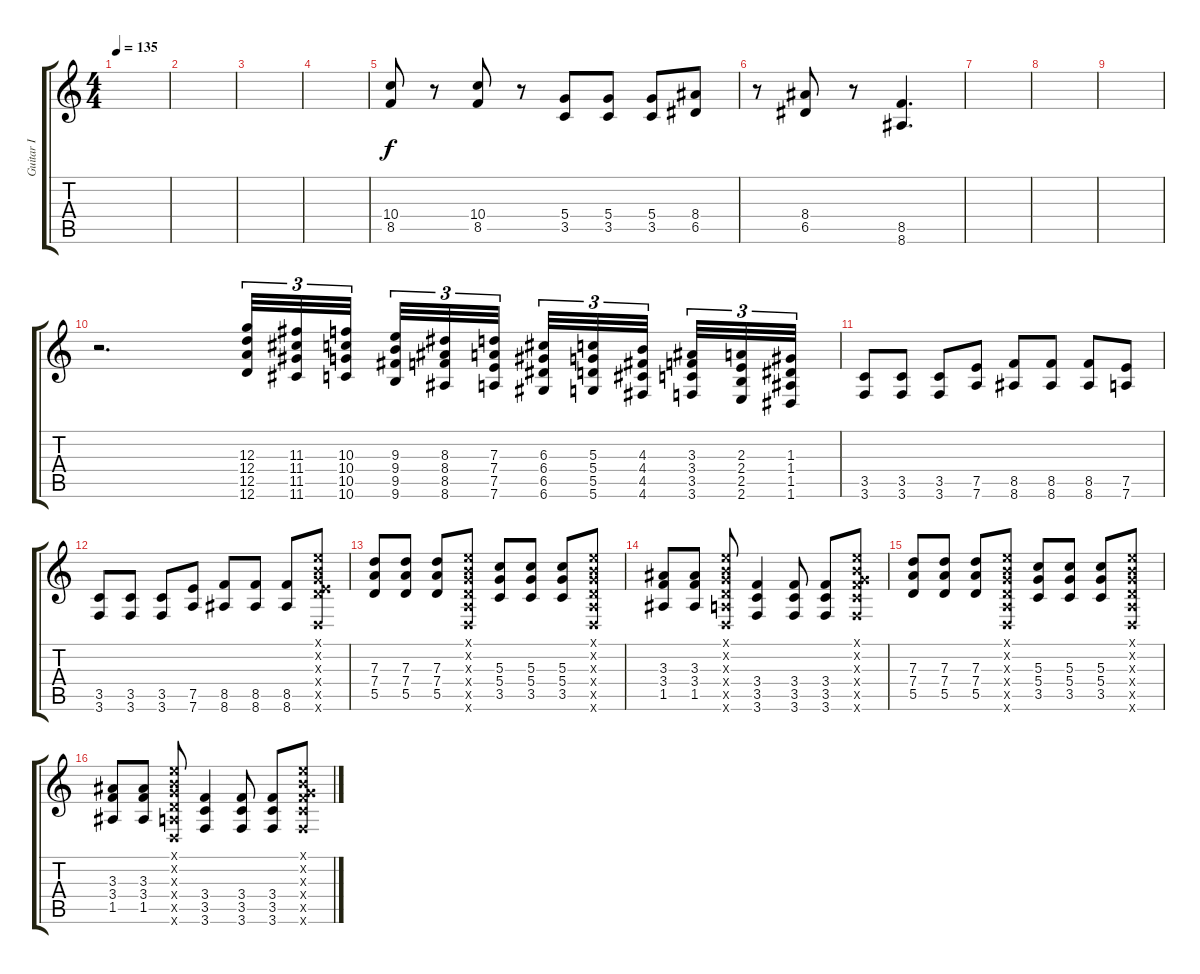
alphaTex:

\track ("Guitar I" "Guitar I") {instrument distortionguitar}
\staff {score tabs}
\tuning (E4 B3 G3 D3 A2 D2) {hide}
\ts (4 4)
\tempo 135
\clef g2
\ks c
|
|
|
|
(10.4 8.5).8 r.8 (10.4 8.5).8 r.8 (5.4 3.5).8 (5.4 3.5).8 (5.4 3.5).8 (8.4 6.5).8 |
r.8 (8.4 6.5).8 r.8 (8.5 8.6).4{d} |
|
|
|
r.2{d} (12.3 12.4 12.5 12.6).32{tu (3 2)} (11.3 11.4 11.5 11.6).32{tu (3 2)} (10.3 10.4 10.5 10.6).32{tu (3 2) beam splitsecondary} (9.3 9.4 9.5 9.6).32{tu (3 2)} (8.3 8.4 8.5 8.6).32{tu (3 2)} (7.3 7.4 7.5 7.6).32{tu (3 2) beam splitsecondary} (6.3 6.4 6.5 6.6).32{tu (3 2)} (5.3 5.4 5.5 5.6).32{tu (3 2)} (4.3 4.4 4.5 4.6).32{tu (3 2) beam splitsecondary} (3.3 3.4 3.5 3.6).32{tu (3 2)} (2.3 2.4 2.5 2.6).32{tu (3 2)} (1.3 1.4 1.5 1.6).32{tu (3 2)} |
(3.5 3.6).8 (3.5 3.6).8 (3.5 3.6).8 (7.5 7.6).8 (8.5 8.6).8 (8.5 8.6).8 (8.5 8.6).8 (7.5 7.6).8 |
(3.5 3.6).8 (3.5 3.6).8 (3.5 3.6).8 (7.5 7.6).8 (8.5 8.6).8 (8.5 8.6).8 (8.5 8.6).8 (0.1{x} 0.2{x} 0.3{x} 0.4{x} 7.5{x} 0.6{x}).8 |
(7.3 7.4 5.5).8 (7.3 7.4 5.5).8 (7.3 7.4 5.5).8 (0.1{x} 0.2{x} 0.3{x} 0.4{x} 0.5{x} 0.6{x}).8 (5.3 5.4 3.5).8 (5.3 5.4 3.5).8 (5.3 5.4 3.5).8 (0.1{x} 0.2{x} 0.3{x} 0.4{x} 0.5{x} 0.6{x}).8 |
(3.3 3.4 1.5).8 (3.3 3.4 1.5).8 (0.1{x} 0.2{x} 0.3{x} 0.4{x} 0.5{x} 0.6{x}).8 (3.4 3.5 3.6).4 (3.4 3.5 3.6).8 (3.4 3.5 3.6).8 (0.1{x} 0.2{x} 0.3{x} 3.4{x} 3.5{x} 3.6{x}).8 |
(7.3 7.4 5.5).8 (7.3 7.4 5.5).8 (7.3 7.4 5.5).8 (0.1{x} 0.2{x} 0.3{x} 0.4{x} 0.5{x} 0.6{x}).8 (5.3 5.4 3.5).8 (5.3 5.4 3.5).8 (5.3 5.4 3.5).8 (0.1{x} 0.2{x} 0.3{x} 0.4{x} 0.5{x} 0.6{x}).8 |
(3.3 3.4 1.5).8 (3.3 3.4 1.5).8 (0.1{x} 0.2{x} 0.3{x} 0.4{x} 0.5{x} 0.6{x}).8 (3.4 3.5 3.6).4 (3.4 3.5 3.6).8 (3.4 3.5 3.6).8 (0.1{x} 0.2{x} 0.3{x} 3.4{x} 3.5{x} 3.6{x}).8
